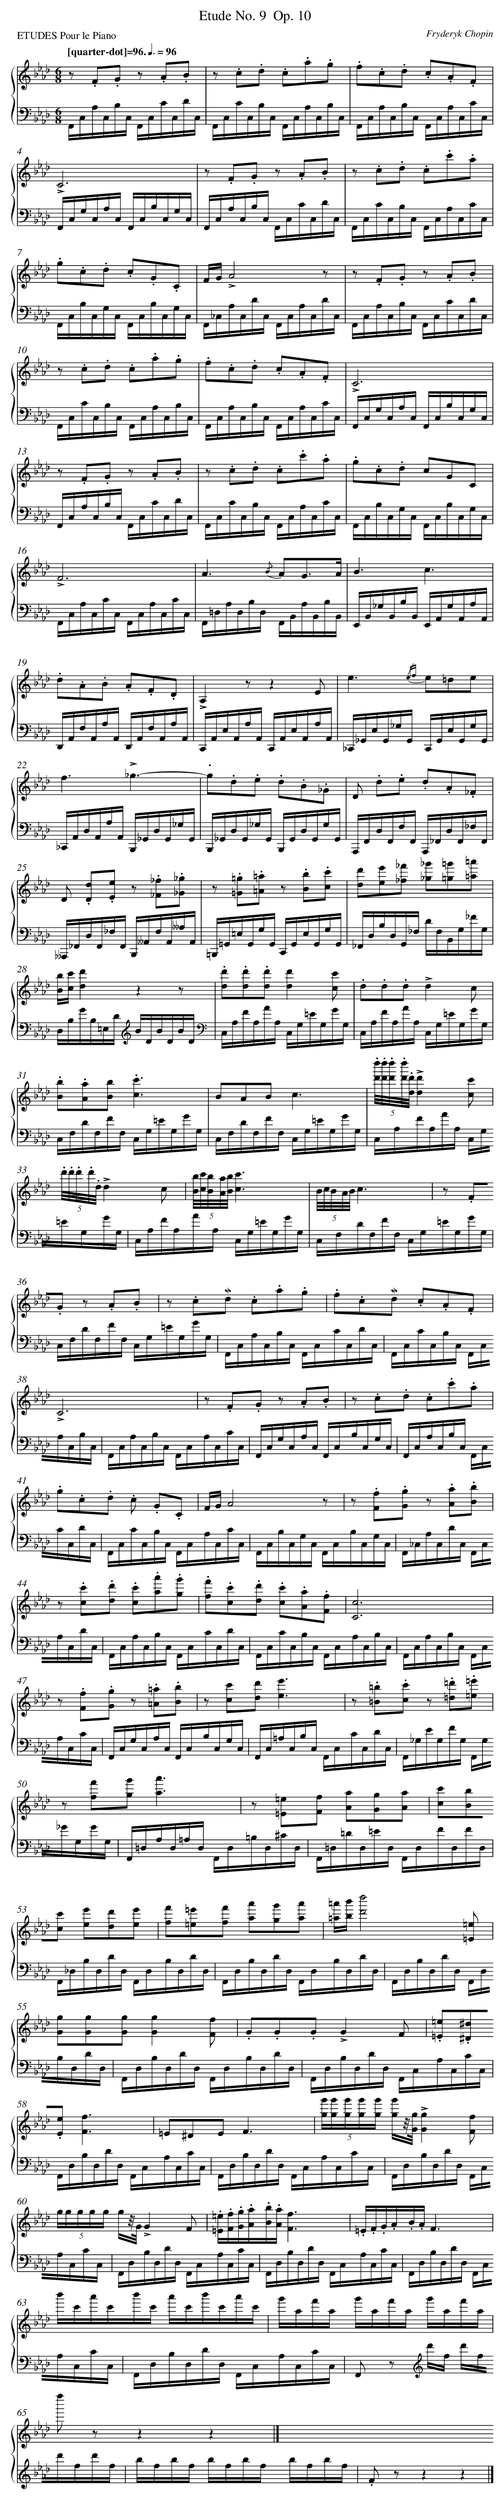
X:1
T: Etude No. 9	 Op. 10
C: Fryderyk Chopin
L: 1/16
M: 6/8
P: ETUDES Pour le Piano
Q: "[quarter-dot]=96." 3/8=96
%%staves {1 2}
V: 1 clef=treble
V: 2 clef=bass
K: Ab
[V:1] z2 .F2.G2 z2 .A2.B2 |
[V:2] F,,C,A,C,B,C, F,,C,CC,DC, |
[V:1] z2 .c2.d2 .c2.a2.g2 |
[V:2] F,,C,CC,B,C, F,,C,A,C,B,C, |
[V:1] .f2.c2.d2 .c2.A2.F2 |
[V:2] F,,C,A,C,B,C, F,,C,A,C,CC, |
[V:1] !accent!C12 |
[V:2] F,,C,G,C,A,C, F,,C,B,C,G,C, |
[V:1] z2 .F2.G2 z2 .A2.B2 |
[V:2] F,,C,A,C,B,C, F,,C,CC,DC, |
[V:1] z2 .c2.d2 .c2.c'2.a2 |
[V:2] F,,C,CC,B,C, F,,C,A,C,CC, |
[V:1] .g2.c2.d2 .c2.G2.C2 |
[V:2] F,,C,B,C,G,C, F,,C,B,C,G,C, |
[V:1] FG!accent!A8z2 |
[V:2] F,,_C,A,C,DC, F,,C,A,C,DC, |
[V:1] z2 .F2.G2 z2 .A2.B2 |
[V:2] F,,C,A,C,B,C, F,,C,CC,DC, |
[V:1] z2 .c2.d2 .c2.a2.g2 |
[V:2] F,,C,CC,B,C, F,,C,A,C,B,C, |
[V:1] .f2.c2.d2 .c2.A2.F2 |
[V:2] F,,C,A,C,B,C, F,,C,A,C,CC, |
[V:1] !accent!C12 |
[V:2] F,,C,G,C,A,C, F,,C,B,C,G,C, |
[V:1] z2 .F2.G2 z2 .A2.B2 |
[V:2] F,,C,A,C,B,C, F,,C,CC,DC, |
[V:1] z2 .c2.d2 .c2.c'2.a2 |
[V:2] F,,C,CC,B,C, F,,C,A,C,CC, |
[V:1] .g2.c2.d2 c2G2C2 |
[V:2] F,,C,B,C,G,C, F,,C,B,C,G,C, |
[V:1] !accent!F12 |
[V:2] F,,C,A,C,CC, F,,C,A,C,CC, |
[V:1] A4>{/B} A4G3A |
[V:2] F,,=D,A,D,B,D, F,,B,,A,B,,B,B,, |
[V:1] B6c6 |
[V:2] E,,B,,_G,B,,B,B,, E,,A,,G,A,,A,A,, |
[V:1] .d2.A2.B2 .A2.F2.D2 |
[V:2] D,,A,,F,A,,A,A,, D,,A,,F,A,,A,A,, |
[V:1] !accent!A,4z2z4E2 |
[V:2] C,,A,,E,A,,A,A,, C,,A,,E,A,,A,A,, |
[V:1] e4>{/ef} e4=d2e2 |
[V:2] _C,,_G,,E,G,,_G,G,, C,,G,,E,G,,G,G,, |
[V:1] f6!accent!_g6- |
[V:2] _C,,A,,D,A,,A,A,, B,,,_G,,D,G,,_G,G,, |
[V:1] .g2.d2.e2 .d2.B2._G2 |
[V:2] B,,,_G,,D,G,,_G,G,, B,,,G,,D,G,,G,G,, |
[V:1] D2 .d2.e2 .d2.A2._F2 |
[V:2] A,,,F,,D,F,,F,F,, A,,,_F,,D,F,,_F,F,, |
[V:1] D2 .[D2d2].[E2e2] z2 .[_F2_f2].[_G2_g2] |
[V:2] __A,,,_F,,D,F,,_F,F,, B,,,__A,,F,A,,__A,A,, |
[V:1] z2 .[=G2=g2].[=A2=a2] z2 .[B2b2].[c2c'2] |
[V:2] =B,,,=G,,=E,G,,G,G,, C,,G,,E,G,,G,G,, |
[V:1] [d2d'2][e2e'2][_f2_f'2] [_g2_g'2][=g2=g'2][=a2=a'2] |
[V:2] _F,,D,B,D,G,,_F, DF,B,,G,_FG, |
[V:1] [Bb][cc'][d4d'4]z4z2 |
[V:2] D,B,GB,=E,D[K:clef=treble] BDBDBD[K:clef=bass] |
[V:1] .[d2d'2].[d2d'2].[d2d'2][d4d'4][c2c'2] |
[V:2] C,A,FA,AA, C,G,=EG,GG, |
[V:1] .d2.d2.d2!accent!d4c2 |
[V:2] C,A,FA,AA, C,G,=EG,GG, |
[V:1] .[b2B2].[a2A2][b2B2].[c6c'6] |
[V:2] C,F,DF,FF, C,G,=EG,GG, |
[V:1] B2A2B2c6 |
[V:2] C,F,DF,FF, C,G,=EG,GG, |
[V:1] (5:4:5.[d'/d''/].[d'/d''/].[d'/d''/].[d'/d''/].[d/d'/]!accent![d4d'4][c2c'2] |
[V:2] C,A,FA,AA, C,G,=EG,GG, |
[V:1] (5:4:5.d'/.d'/.d'/.d'/.d/!accent!d4c2 |
[V:2] C,A,FA,AA, C,G,=EG,GG, |
[V:1] (5:4:5[B/b/][c/c'/][B/b/][A/a/][B/b/][c6c'6] |
[V:2] C,F,DF,FF, C,G,=EG,GG, |
[V:1] (5:4:5B/c/B/A/B/c6 |
[V:2] C,F,DF,FF, C,G,=EG,GG, |
[V:1] z2 .F2.G2 z2 .A2.B2 |
[V:2] F,,C,A,C,B,C, F,,C,CC,DC, |
[V:1] z2 .c2!mordent!d2 .c2.a2.g2 |
[V:2] F,,C,CC,B,C, F,,C,A,C,B,C, |
[V:1] .f2.c2!mordent!d2 .c2.A2.F2 |
[V:2] F,,C,A,C,B,C, F,,C,A,C,CC, |
[V:1] !accent!C12 |
[V:2] F,,C,G,C,A,C, F,,C,B,C,G,C, |
[V:1] z2 .F2.G2 z2 .A2.B2 |
[V:2] F,,C,A,C,B,C, F,,C,CC,DC, |
[V:1] z2 .c2.d2 .c2.c'2.a2 |
[V:2] F,,C,CC,B,C, F,,C,A,C,CC, |
[V:1] .g2.c2.d2 .c2 .G2.C2 |
[V:2] F,,C,B,C,G,C, F,,C,B,C,G,C, |
[V:1] FGA8z2 |
[V:2] F,,_C,A,C,DC, F,,C,A,C,DC, |
[V:1] z2 .[F2f2].[G2g2] z2 .[A2a2].[B2b2] |
[V:2] F,,C,A,C,B,C, F,,C,CC,DC, |
[V:1] z2 .[c2c'2].[d2d'2] .[c2c'2].[a2a'2].[g2g'2] |
[V:2] F,,C,CC,B,C, F,,C,A,C,B,C, |
[V:1] .[f2f'2].[c2c'2].[d2d'2] .[c2c'2].[A2a2].[F2f2] |
[V:2] F,,C,A,C,B,C, F,,C,A,C,CC, |
[V:1] [c12C12] |
[V:2] F,,C,G,C,A,C, F,,C,B,C,G,C, |
[V:1] z2 .[F2f2].[G2g2] z2 .[=A2=a2].[B2b2] |
[V:2] F,,C,=A,C,B,C, F,,C,CC,DC, |
[V:1] z2 [c2c'2][d2d'2][e6e'6] |
[V:2] F,,_G,EG,FG, F,,G,_GG,GG, |
[V:1] z2 .[=B2=b2].[c2c'2] z2 .[=d2=d'2].[=e2=e'2] |
[V:2] F,,=D,A,D,=A,D, F,,D,=B,D,^CD, |
[V:1] z2 [f'2f2][g'2g2][a'6a6] |
[V:2] F,,=D,=DD,=ED, F,,D,FD,FD, |
[V:1] z2 [=E2=e2][F2f2] [A2a2][G2g2][A2a2] |
[V:2] F,,_D,B,D,DD, F,,D,B,D,DD, |
[V:1] [c2c'2][B2b2][c2c'2] [e2e'2][d2d'2][e2e'2] |
[V:2] F,,D,B,D,DD, F,,D,B,D,DD, |
[V:1] [f2f'2][=e2=e'2][f2f'2] [a2a'2][g2g'2][a2a'2] |
[V:2] F,,D,B,D,DD, F,,D,B,D,DD, |
[V:1] [=a=a'][bb'][d'8d''8][=E2=e2] |
[V:2] F,,D,B,D,DD, F,,D,B,D,DD, |
[V:1] [G2g2][G2g2][G2g2][G4g4][F2f2] |
[V:2] F,,D,B,D,DD, F,,C,A,C,CC, |
[V:1] .G2.G2.G2!accent!G4F2 |
[V:2] F,,D,B,D,DD, F,,C,A,C,CC, |
[V:1] .[=e2=E2].[^d2^D2].[E2e2][f6F6] |
[V:2] F,,D,B,D,DD, F,,C,A,C,CC, |
[V:1] =E2^D2E2F6 |
[V:2] F,,D,B,D,DD, F,,C,A,C,CC, |
[V:1] (5:4:5[gg'][gg'][gg'][gg'][gg'] [gg']z/[G/g/]!accent![G4g4][F2f2] |
[V:2] F,,D,B,D,DD, F,,C,A,C,CC, |
[V:1] (5:4:5ggggg gz/G/!accent!G4F2 |
[V:2] F,,D,B,D,DD, F,,C,A,C,CC, |
[V:1] .[=E=e].[Ff].[Gg].[Aa].[Bb].[Aa][F6f6] |
[V:2] F,,D,B,D,DD, F,,C,A,C,CC, |
[V:1] .=E.F.G.A.B.AF6 |
[V:2] F,,D,B,D,DD, F,,C,A,C,CC, |
[V:1] b'c'a'c'b'c' a'c'b'c'a'c' |
[V:2] F,,2 z2[K:clef=treble] d'f d'fd'fd'f |
[V:1] g'af'a g'af'a g'af'a |
[V:2] bfbf bfbf bfbf |
[V:1] f''2 z2z4z4 |]
[V:2] .F2 z2z4z4 |]
